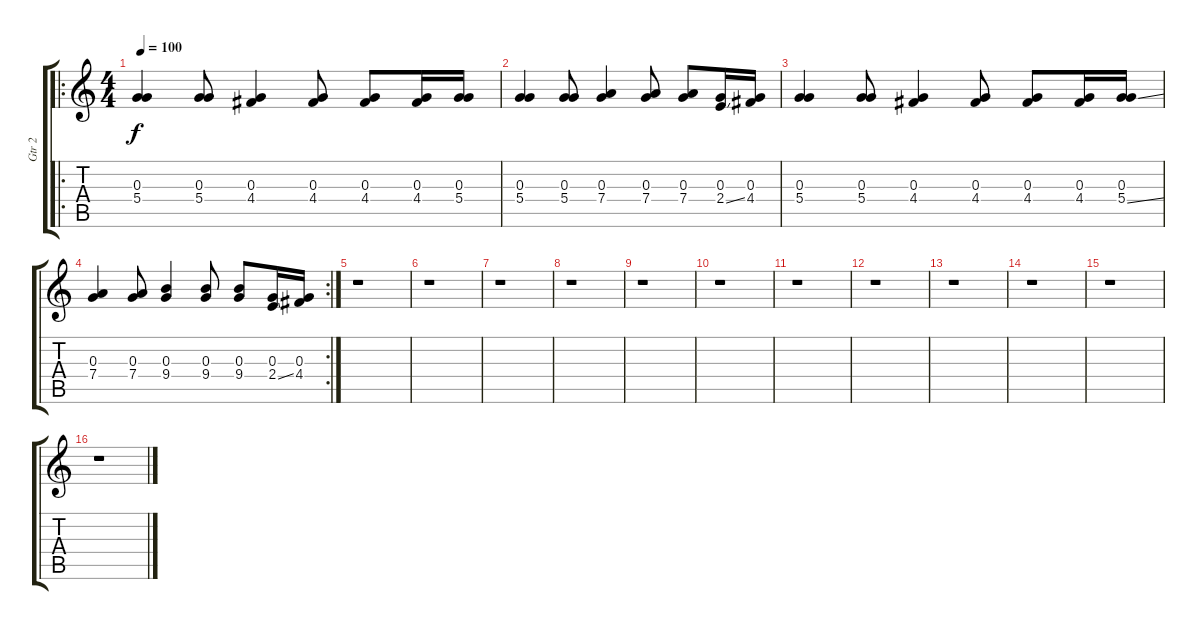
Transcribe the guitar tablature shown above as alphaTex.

\track ("Gtr 2" "Gtr 2") {instrument acousticguitarnylon}
\staff {score tabs}
\tuning (E4 B3 G3 D3 A2 D2) {hide}
\ro
\ts (4 4)
\tempo 100
\clef g2
\ks c
(0.3 5.4).4{dy f} (0.3 5.4).8 (0.3 4.4).4 (0.3 4.4).8 (0.3 4.4).8 (0.3 4.4).16 (0.3 5.4).16 |
(0.3 5.4).4 (0.3 5.4).8 (0.3 7.4).4 (0.3 7.4).8 (0.3 7.4).8 (0.3 2.4{ss}).16 (0.3 4.4).16 |
(0.3 5.4).4 (0.3 5.4).8 (0.3 4.4).4 (0.3 4.4).8 (0.3 4.4).8 (0.3 4.4).16 (0.3 5.4{ss}).16 |
\rc 2
(0.3 7.4).4 (0.3 7.4).8 (0.3 9.4).4 (0.3 9.4).8 (0.3 9.4).8 (0.3 2.4{ss}).16 (0.3 4.4).16 |
r.1 |
r.1 |
r.1 |
r.1 |
r.1 |
r.1 |
r.1 |
r.1 |
r.1 |
r.1 |
r.1 |
r.1
